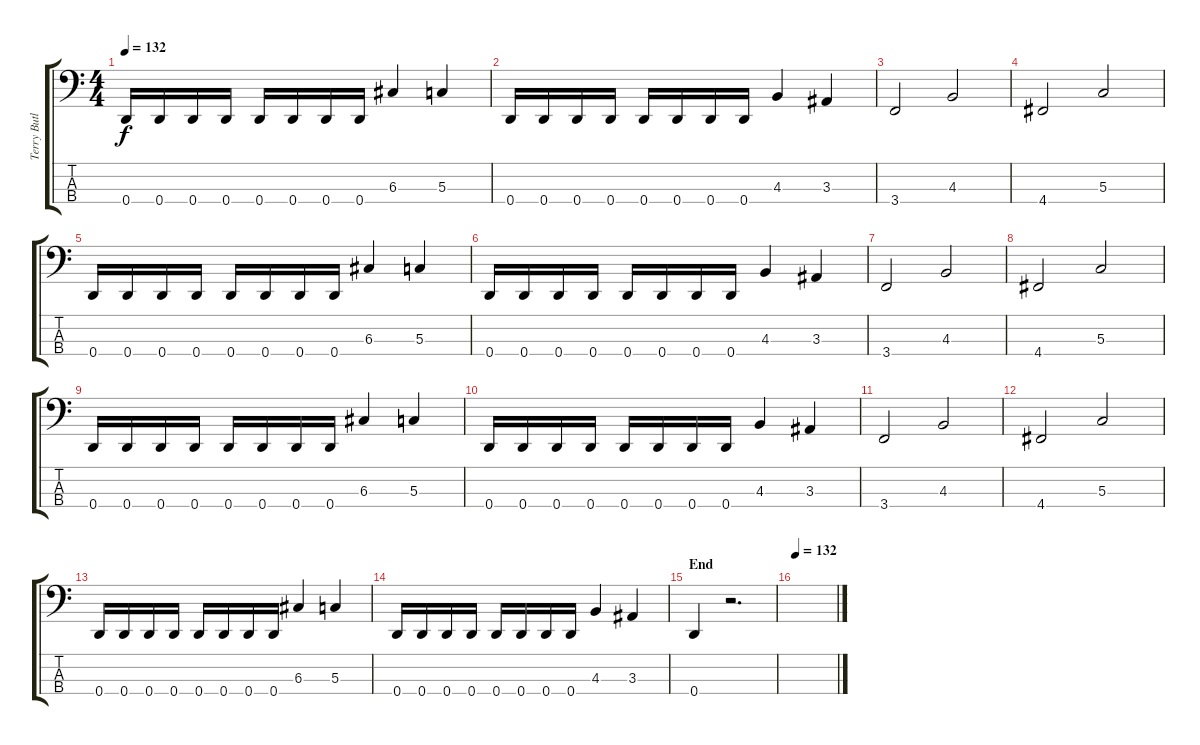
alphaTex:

\track ("Terry Butler (Bass)" "Terry Butl") {instrument electricbasspick}
\staff {score tabs}
\tuning (F2 C2 G1 D1) {hide}
\ts (4 4)
\tempo 132
\clef f4
\ks c
0.4.16{dy f} 0.4.16 0.4.16 0.4.16 0.4.16 0.4.16 0.4.16 0.4.16 6.3.4 5.3.4 |
0.4.16 0.4.16 0.4.16 0.4.16 0.4.16 0.4.16 0.4.16 0.4.16 4.3.4 3.3.4 |
3.4.2 4.3.2 |
4.4.2 5.3.2 |
0.4.16 0.4.16 0.4.16 0.4.16 0.4.16 0.4.16 0.4.16 0.4.16 6.3.4 5.3.4 |
0.4.16 0.4.16 0.4.16 0.4.16 0.4.16 0.4.16 0.4.16 0.4.16 4.3.4 3.3.4 |
3.4.2 4.3.2 |
4.4.2 5.3.2 |
0.4.16 0.4.16 0.4.16 0.4.16 0.4.16 0.4.16 0.4.16 0.4.16 6.3.4 5.3.4 |
0.4.16 0.4.16 0.4.16 0.4.16 0.4.16 0.4.16 0.4.16 0.4.16 4.3.4 3.3.4 |
3.4.2 4.3.2 |
4.4.2 5.3.2 |
0.4.16 0.4.16 0.4.16 0.4.16 0.4.16 0.4.16 0.4.16 0.4.16 6.3.4 5.3.4 |
0.4.16 0.4.16 0.4.16 0.4.16 0.4.16 0.4.16 0.4.16 0.4.16 4.3.4 3.3.4 |
\section ("" "End")
0.4.4 r.2{d} |
\tempo 132
